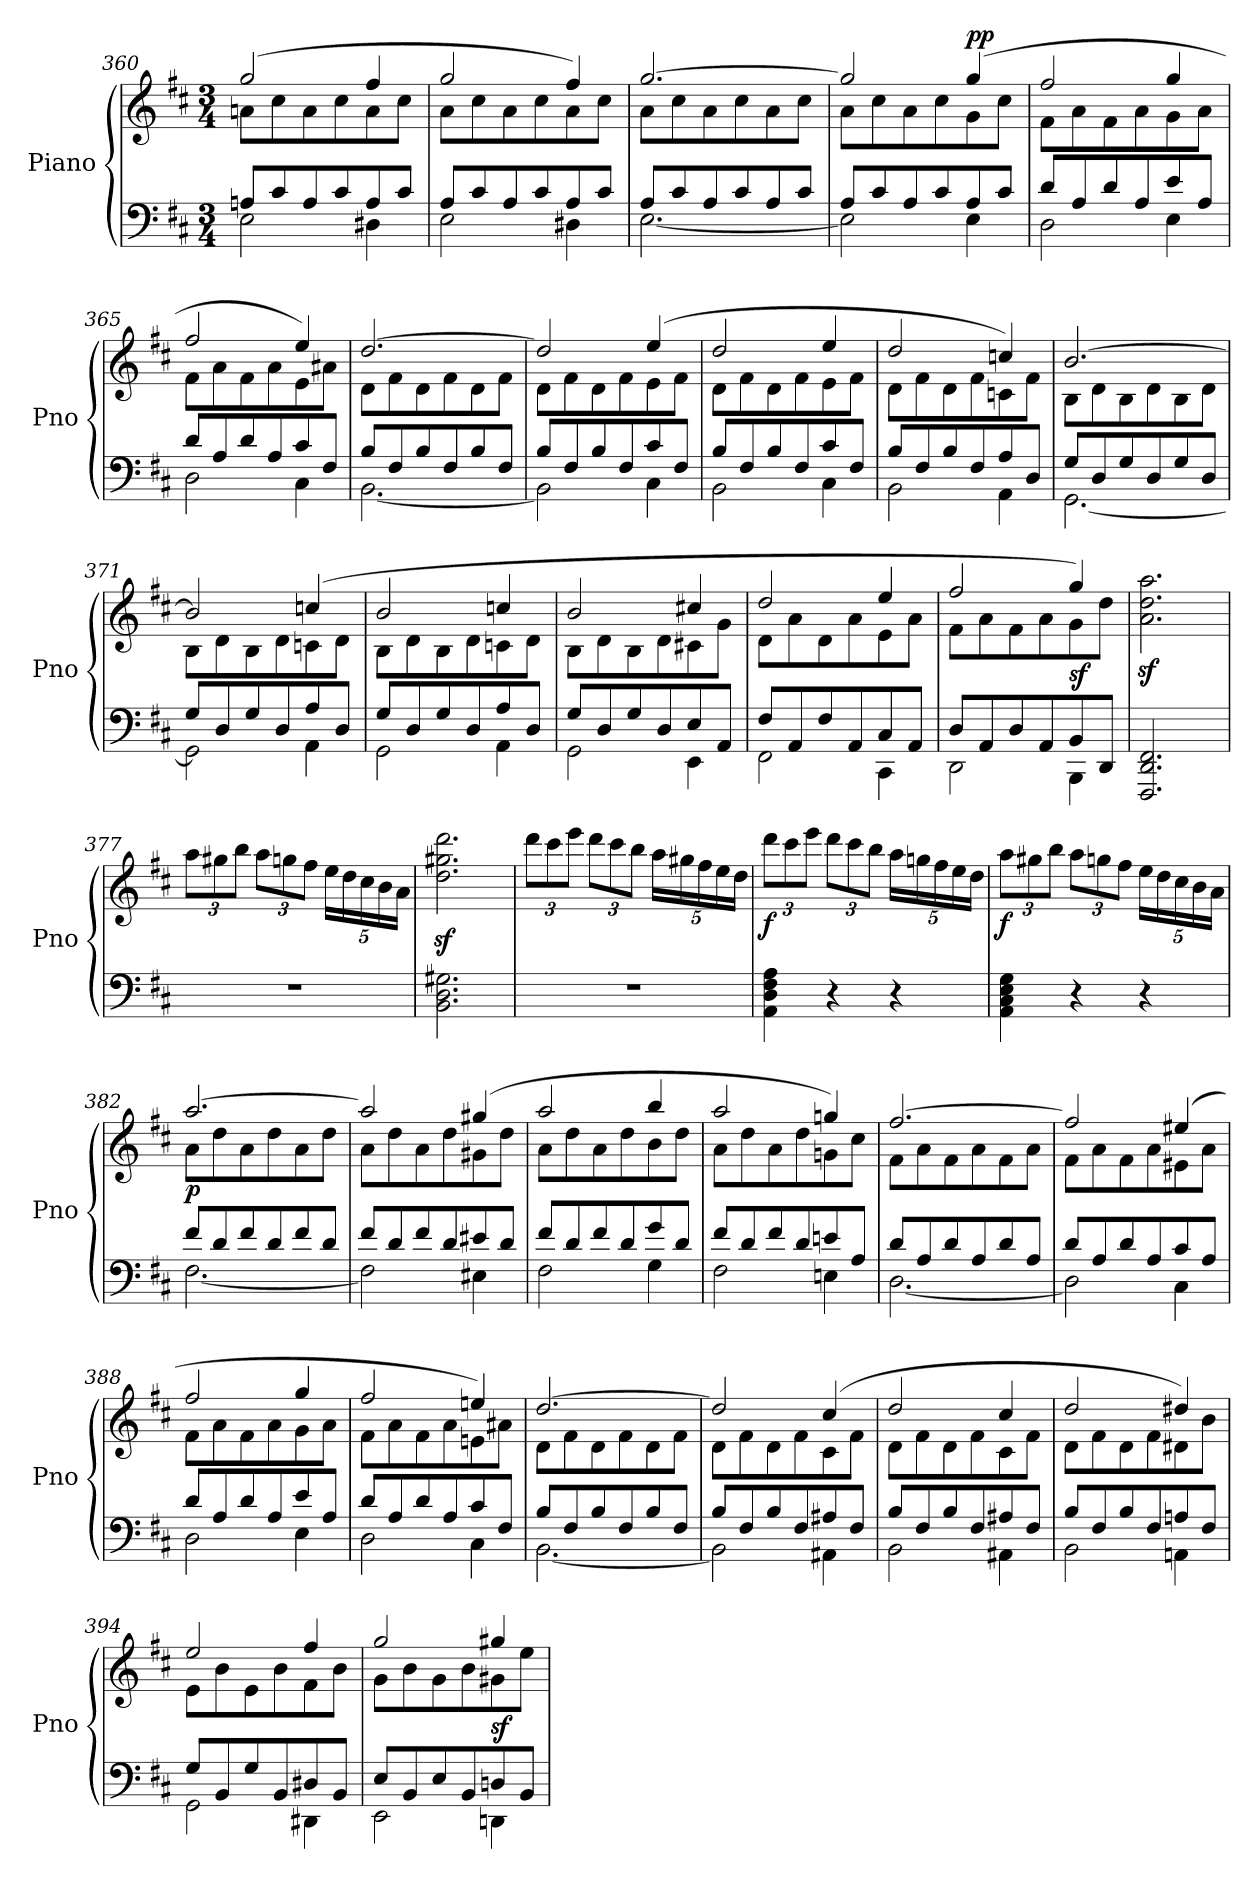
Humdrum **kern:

**kern	**kern	**dynam
*part1	*part1	*part1
*staff2	*staff1	*staff1/2
*I"Piano	*	*
*I'Pno	*	*
!!LO:LB:g=z
*clefF4	*clefG2	*
*k[f#c#]	*k[f#c#]	*
*M3/4	*M3/4	*
=360	=360	=360
*^	*^	*
!	!	!	!	!LO:DY:b
8An/L	2E\	(2gg/	8an\L	other-dynamics
8c#/	.	.	8cc#\	.
8A/	.	.	8a\	.
8c#/	.	.	8cc#\	.
8A/	4D#X\	4ff#/	8a\	.
8c#/J	.	.	8cc#\J	.
=361	=361	=361	=361	=361
8A/L	2E\	2gg/	8a\L	.
8c#/	.	.	8cc#\	.
8A/	.	.	8a\	.
8c#/	.	.	8cc#\	.
8A/	4D#X\	4ff#/)	8a\	.
8c#/J	.	.	8cc#\J	.
=362	=362	=362	=362	=362
8A/L	[2.E\	[2.gg/	8a\L	.
8c#/	.	.	8cc#\	.
8A/	.	.	8a\	.
8c#/	.	.	8cc#\	.
8A/	.	.	8a\	.
8c#/J	.	.	8cc#\J	.
=363	=363	=363	=363	=363
8A/L	2E\]	2gg/]	8a\L	.
8c#/	.	.	8cc#\	.
8A/	.	.	8a\	.
8c#/	.	.	8cc#\	.
!	!	!	!	!LO:DY:b=2
!	!	!	!	!LO:DY:n=1:a
8A/	4E\	(4gg/	8g\	p p
8c#/J	.	.	8cc#\J	.
=364	=364	=364	=364	=364
8d/L	2D\	2ff#/	8f#\L	.
8A/	.	.	8a\	.
8d/	.	.	8f#\	.
8A/	.	.	8a\	.
8e/	4E\	4gg/	8g\	.
8A/J	.	.	8a\J	.
=365	=365	=365	=365	=365
8d/L	2D\	2ff#/	8f#\L	.
8A/	.	.	8a\	.
8d/	.	.	8f#\	.
8A/	.	.	8a\	.
8c#/	4C#\	4ee/)	8e\	.
8F#/J	.	.	8a#X\J	.
!!LO:LB:g=z	!!
=366	=366	=366	=366	=366
8B/L	[2.BB\	[2.dd/	8d\L	.
8F#/	.	.	8f#\	.
8B/	.	.	8d\	.
8F#/	.	.	8f#\	.
8B/	.	.	8d\	.
8F#/J	.	.	8f#\J	.
=367	=367	=367	=367	=367
8B/L	2BB\]	2dd/]	8d\L	.
8F#/	.	.	8f#\	.
8B/	.	.	8d\	.
8F#/	.	.	8f#\	.
8c#/	4C#\	(4ee/	8e\	.
8F#/J	.	.	8f#\J	.
=368	=368	=368	=368	=368
8B/L	2BB\	2dd/	8d\L	.
8F#/	.	.	8f#\	.
8B/	.	.	8d\	.
8F#/	.	.	8f#\	.
8c#/	4C#\	4ee/	8e\	.
8F#/J	.	.	8f#\J	.
=369	=369	=369	=369	=369
8B/L	2BB\	2dd/	8d\L	.
8F#/	.	.	8f#\	.
8B/	.	.	8d\	.
8F#/	.	.	8f#\	.
8A/	4AA\	4ccn/)	8cn\	.
8D/J	.	.	8f#\J	.
=370	=370	=370	=370	=370
8G/L	[2.GG\	[2.b/	8B\L	.
8D/	.	.	8d\	.
8G/	.	.	8B\	.
!	!	!	!	!LO:DY:a
8D/	.	.	8d\	other-dynamics
8G/	.	.	8B\	.
8D/J	.	.	8d\J	.
=371	=371	=371	=371	=371
8G/L	2GG\]	2b/]	8B\L	.
8D/	.	.	8d\	.
8G/	.	.	8B\	.
8D/	.	.	8d\	.
8A/	4AA\	(4ccn/	8cn\	.
8D/J	.	.	8d\J	.
=372	=372	=372	=372	=372
8G/L	2GG\	2b/	8B\L	.
8D/	.	.	8d\	.
8G/	.	.	8B\	.
8D/	.	.	8d\	.
8A/	4AA\	4ccn/	8cn\	.
8D/J	.	.	8d\J	.
!!LO:LB:g=z	!!
=373	=373	=373	=373	=373
8G/L	2GG\	2b/	8B\L	.
8D/	.	.	8d\	.
8G/	.	.	8B\	.
8D/	.	.	8d\	.
!	!	!	!	!LO:DY:b=2
!	!	!	!	!LO:DY:n=1:a
8E/	4EE\	4cc#X/	8c#X\	sf sf
8AA/J	.	.	8g\J	.
=374	=374	=374	=374	=374
8F#/L	2FF#\	2dd/	8d\L	.
8AA/	.	.	8a\	.
8F#/	.	.	8d\	.
8AA/	.	.	8a\	.
!	!	!	!	!LO:DY:b=2
!	!	!	!	!LO:DY:n=1:a
8C#/	4CC#\	4ee/	8e\	sf sf
8AA/J	.	.	8a\J	.
=375	=375	=375	=375	=375
8D/L	2DD\	2ff#/	8f#\L	.
8AA/	.	.	8a\	.
8D/	.	.	8f#\	.
8AA/	.	.	8a\	.
!	!	!	!	!LO:DY:b
8BB/	4BBB\	4gg/)	8g\	sf
8DD/J	.	.	8dd\J	.
*v	*v	*	*	*
*	*v	*v	*
=376	=376	=376
2.FFF#/ 2.DD/ 2.FF#/	2.a\z< 2.dd\z< 2.aa\z<	.
=377	=377	=377
*	*Xbrackettup	*
2.r	12aa\L	.
.	12gg#X\	.
.	12bb\J	.
.	12aa\L	.
.	12ggn\	.
.	12ff#\J	.
.	20ee\LL	.
.	20dd\	.
.	20cc#\	.
.	20b\	.
.	20a\JJ	.
=378	=378	=378
2.BB\ 2.D\ 2.G#X\	2.dd\z< 2.gg#X\z< 2.ddd\z<	.
!!LO:LB:g=z
=379	=379	=379
2.r	12ddd\L	.
.	12ccc#\	.
.	12eee\J	.
.	12ddd\L	.
.	12ccc#\	.
.	12bb\J	.
.	20aa\LL	.
.	20gg#X\	.
.	20ff#\	.
.	20ee\	.
.	20dd\JJ	.
=380	=380	=380
!	!	!LO:DY:b
4AA\ 4D\ 4F#\ 4A\	12ddd\L	f
.	12ccc#\	.
.	12eee\J	.
4r	12ddd\L	.
.	12ccc#\	.
.	12bb\J	.
4r	20aa\LL	.
.	20ggn\	.
.	20ff#\	.
.	20ee\	.
.	20dd\JJ	.
=381	=381	=381
!	!	!LO:DY:b
4AA\ 4C#\ 4E\ 4G\	12aa\L	f
.	12gg#X\	.
.	12bb\J	.
4r	12aa\L	.
.	12ggn\	.
.	12ff#\J	.
4r	20ee\LL	.
.	20dd\	.
.	20cc#\	.
.	20b\	.
.	20a\JJ	.
=382	=382	=382
*^	*^	*
!	!	!	!	!LO:DY:b
8f#/L	[2.F#\	[2.aa/	8a\L	p
8d/	.	.	8dd\	.
8f#/	.	.	8a\	.
8d/	.	.	8dd\	.
8f#/	.	.	8a\	.
8d/J	.	.	8dd\J	.
!!LO:PB:g=z	!!
=383	=383	=383	=383	=383
8f#/L	2F#\]	2aa/]	8a\L	.
8d/	.	.	8dd\	.
8f#/	.	.	8a\	.
8d/	.	.	8dd\	.
8e#X/	4E#X\	(4gg#X/	8g#X\	.
8d/J	.	.	8dd\J	.
=384	=384	=384	=384	=384
8f#/L	2F#\	2aa/	8a\L	.
8d/	.	.	8dd\	.
8f#/	.	.	8a\	.
8d/	.	.	8dd\	.
8g/	4G\	4bb/	8b\	.
8d/J	.	.	8dd\J	.
=385	=385	=385	=385	=385
8f#/L	2F#\	2aa/	8a\L	.
8d/	.	.	8dd\	.
8f#/	.	.	8a\	.
8d/	.	.	8dd\	.
8en/	4En\	4ggn/)	8gn\	.
8A/J	.	.	8cc#\J	.
=386	=386	=386	=386	=386
8d/L	[2.D\	[2.ff#/	8f#\L	.
8A/	.	.	8a\	.
8d/	.	.	8f#\	.
8A/	.	.	8a\	.
8d/	.	.	8f#\	.
8A/J	.	.	8a\J	.
=387	=387	=387	=387	=387
8d/L	2D\]	2ff#/]	8f#\L	.
8A/	.	.	8a\	.
8d/	.	.	8f#\	.
8A/	.	.	8a\	.
8c#/	4C#\	(4ee#X/	8e#X\	.
8A/J	.	.	8a\J	.
=388	=388	=388	=388	=388
8d/L	2D\	2ff#/	8f#\L	.
8A/	.	.	8a\	.
8d/	.	.	8f#\	.
8A/	.	.	8a\	.
8e/	4E\	4gg/	8g\	.
8A/J	.	.	8a\J	.
!!LO:LB:g=z	!!
=389	=389	=389	=389	=389
8d/L	2D\	2ff#/	8f#\L	.
8A/	.	.	8a\	.
8d/	.	.	8f#\	.
8A/	.	.	8a\	.
8c#/	4C#\	4een/)	8en\	.
8F#/J	.	.	8a#X\J	.
=390	=390	=390	=390	=390
8B/L	[2.BB\	[2.dd/	8d\L	.
8F#/	.	.	8f#\	.
8B/	.	.	8d\	.
!	!	!	!	!LO:DY:a
8F#/	.	.	8f#\	other-dynamics
8B/	.	.	8d\	.
8F#/J	.	.	8f#\J	.
=391	=391	=391	=391	=391
8B/L	2BB\]	2dd/]	8d\L	.
8F#/	.	.	8f#\	.
8B/	.	.	8d\	.
8F#/	.	.	8f#\	.
8A#X/	4AA#X\	(4cc#/	8c#\	.
8F#/J	.	.	8f#\J	.
=392	=392	=392	=392	=392
8B/L	2BB\	2dd/	8d\L	.
8F#/	.	.	8f#\	.
8B/	.	.	8d\	.
8F#/	.	.	8f#\	.
8A#X/	4AA#X\	4cc#/	8c#\	.
8F#/J	.	.	8f#\J	.
=393	=393	=393	=393	=393
8B/L	2BB\	2dd/	8d\L	.
8F#/	.	.	8f#\	.
8B/	.	.	8d\	.
8F#/	.	.	8f#\	.
8An/	4AAn\	4dd#X/)	8d#X\	.
8F#/J	.	.	8b\J	.
=394	=394	=394	=394	=394
8G/L	2GG\	2ee/	8e\L	.
8BB/	.	.	8b\	.
8G/	.	.	8e\	.
8BB/	.	.	8b\	.
!	!	!	!	!LO:DY:b=2
!	!	!	!	!LO:DY:n=1:a
8D#X/	4DD#X\	4ff#/	8f#\	sf sf
8BB/J	.	.	8b\J	.
!!LO:LB:g=z	!!
=395	=395	=395	=395	=395
8E/L	2EE\	2gg/	8g\L	.
8BB/	.	.	8b\	.
8E/	.	.	8g\	.
8BB/	.	.	8b\	.
!	!	!	!	!LO:DY:b
8Dn/	4DDn\	4gg#X/	8g#X\	sf
8BB/J	.	.	8ee\J	.
*v	*v	*	*	*
*	*v	*v	*
=	=	=
*-	*-	*-
